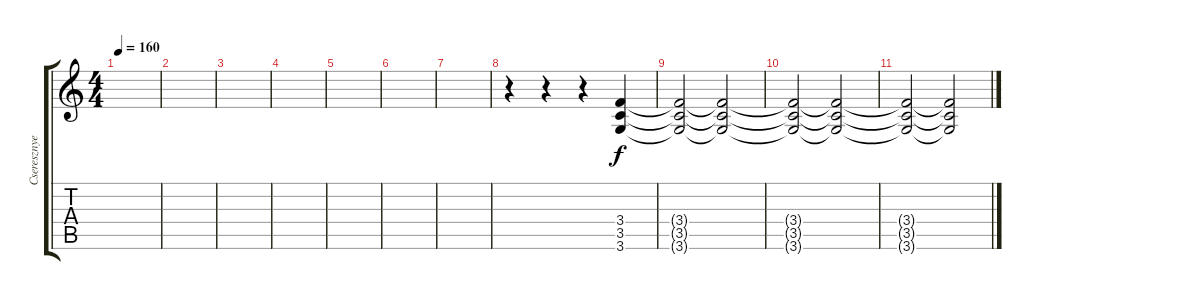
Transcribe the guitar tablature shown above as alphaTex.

\track ("Cseresznye - Gitár - Szóló" "Cseresznye") {instrument overdrivenguitar}
\staff {score tabs}
\tuning (E4 B3 G3 D3 A2 E2) {hide}
\ts (4 4)
\tempo 160
\clef g2
\ks c
|
|
|
|
|
|
|
r.4 r.4 r.4 (3.4 3.5 3.6).4{volume 9} |
(3.4{t} 3.5{t} 3.6{t}).2 (3.4{t} 3.5{t} 3.6{t}).2 |
(3.4{t} 3.5{t} 3.6{t}).2{volume 8} (3.4{t} 3.5{t} 3.6{t}).2{volume 7} |
(3.4{t} 3.5{t} 3.6{t}).2{volume 6} (3.4{t} 3.5{t} 3.6{t}).2{volume 5}
